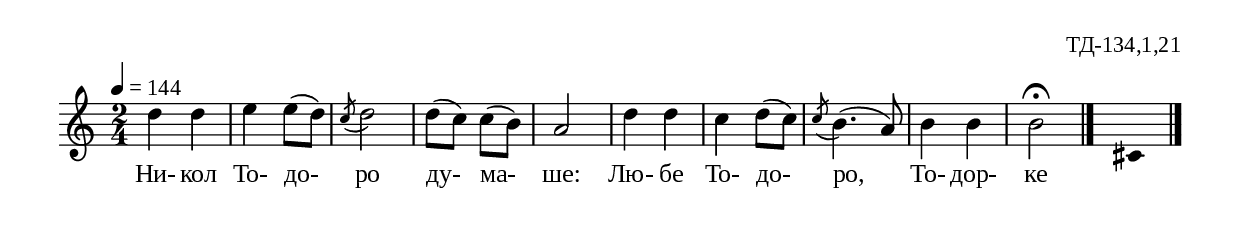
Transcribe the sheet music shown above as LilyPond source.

%{
TD_134_1_21
%}

\include "td-preamble.ly"

\score {
\relative c'' {
 \tempo 4 = 144
  \time 2/4
 d4 d | e4 e8([ d]) | \acciaccatura c8 d2 | d8([ c]) c8([ b]) | a2 | d4 d | c4 d8([ c]) | \acciaccatura c8 b4.( a8) | b4 b | b2\fermata
 \bar "|." 
s4 \fixB cis, 
 \bar "|." 
}
\addlyrics { Ни- кол То- до- ро ду- ма- ше: Лю- бе То- до- ро, То- дор- ке }
%
\layout {
  indent = #0
  line-width = 190\mm
  ragged-right=##f
}
%
\midi { 
	\context {
		\Score
		tempoWholesPerMinute = #(ly:make-moment 144 4)
		}
	}
}
%
\header{
  opus = "ТД-134,1,21"
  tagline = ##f
}


